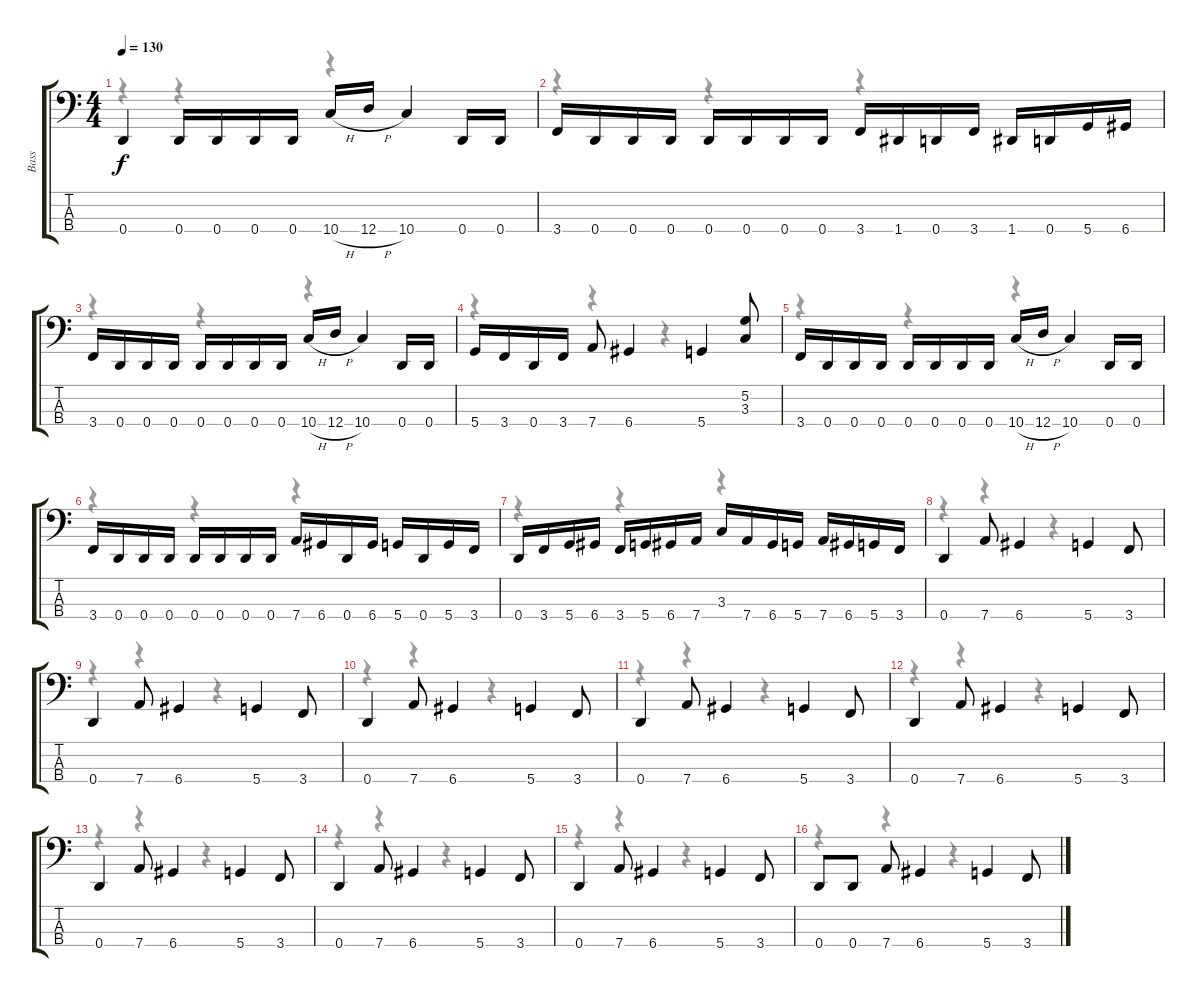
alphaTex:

\track ("Bass" "Bass") {instrument electricbasspick}
\staff {score tabs}
\tuning (G2 D2 A1 D1) {hide}
\voice
\ts (4 4)
\tempo 130
\clef f4
\ks c
0.4.4{dy f} 0.4.16 0.4.16 0.4.16 0.4.16 10.4{h}.16 12.4{h}.16 10.4.4 0.4.16 0.4.16 |
3.4.16 0.4.16 0.4.16 0.4.16 0.4.16 0.4.16 0.4.16 0.4.16 3.4.16 1.4.16 0.4.16 3.4.16 1.4.16 0.4.16 5.4.16 6.4.16 |
3.4.16 0.4.16 0.4.16 0.4.16 0.4.16 0.4.16 0.4.16 0.4.16 10.4{h}.16 12.4{h}.16 10.4.4 0.4.16 0.4.16 |
5.4.16 3.4.16 0.4.16 3.4.16 7.4.8 6.4.4 5.4.4 (5.2 3.3).8 |
3.4.16 0.4.16 0.4.16 0.4.16 0.4.16 0.4.16 0.4.16 0.4.16 10.4{h}.16 12.4{h}.16 10.4.4 0.4.16 0.4.16 |
3.4.16 0.4.16 0.4.16 0.4.16 0.4.16 0.4.16 0.4.16 0.4.16 7.4.16 6.4.16 0.4.16 6.4.16 5.4.16 0.4.16 5.4.16 3.4.16 |
0.4.16 3.4.16 5.4.16 6.4.16 3.4.16 5.4.16 6.4.16 7.4.16 3.3.16 7.4.16 6.4.16 5.4.16 7.4.16 6.4.16 5.4.16 3.4.16 |
0.4.4 7.4.8 6.4.4 5.4.4 3.4.8 |
0.4.4 7.4.8 6.4.4 5.4.4 3.4.8 |
0.4.4 7.4.8 6.4.4 5.4.4 3.4.8 |
0.4.4 7.4.8 6.4.4 5.4.4 3.4.8 |
0.4.4 7.4.8 6.4.4 5.4.4 3.4.8 |
0.4.4 7.4.8 6.4.4 5.4.4 3.4.8 |
0.4.4 7.4.8 6.4.4 5.4.4 3.4.8 |
0.4.4 7.4.8 6.4.4 5.4.4 3.4.8 |
0.4.8 0.4.8 7.4.8 6.4.4 5.4.4 3.4.8
\voice
\clef f4
\ottava regular
\simile none
\ks c
r.4{dy f} r.4 r.4 |
r.4 r.4 r.4 |
r.4 r.4 r.4 |
r.4 r.4 r.4 |
r.4 r.4 r.4 |
r.4 r.4 r.4 |
r.4 r.4 r.4 |
r.4 r.4 r.4 |
r.4 r.4 r.4 |
r.4 r.4 r.4 |
r.4 r.4 r.4 |
r.4 r.4 r.4 |
r.4 r.4 r.4 |
r.4 r.4 r.4 |
r.4 r.4 r.4 |
r.4 r.4 r.4
